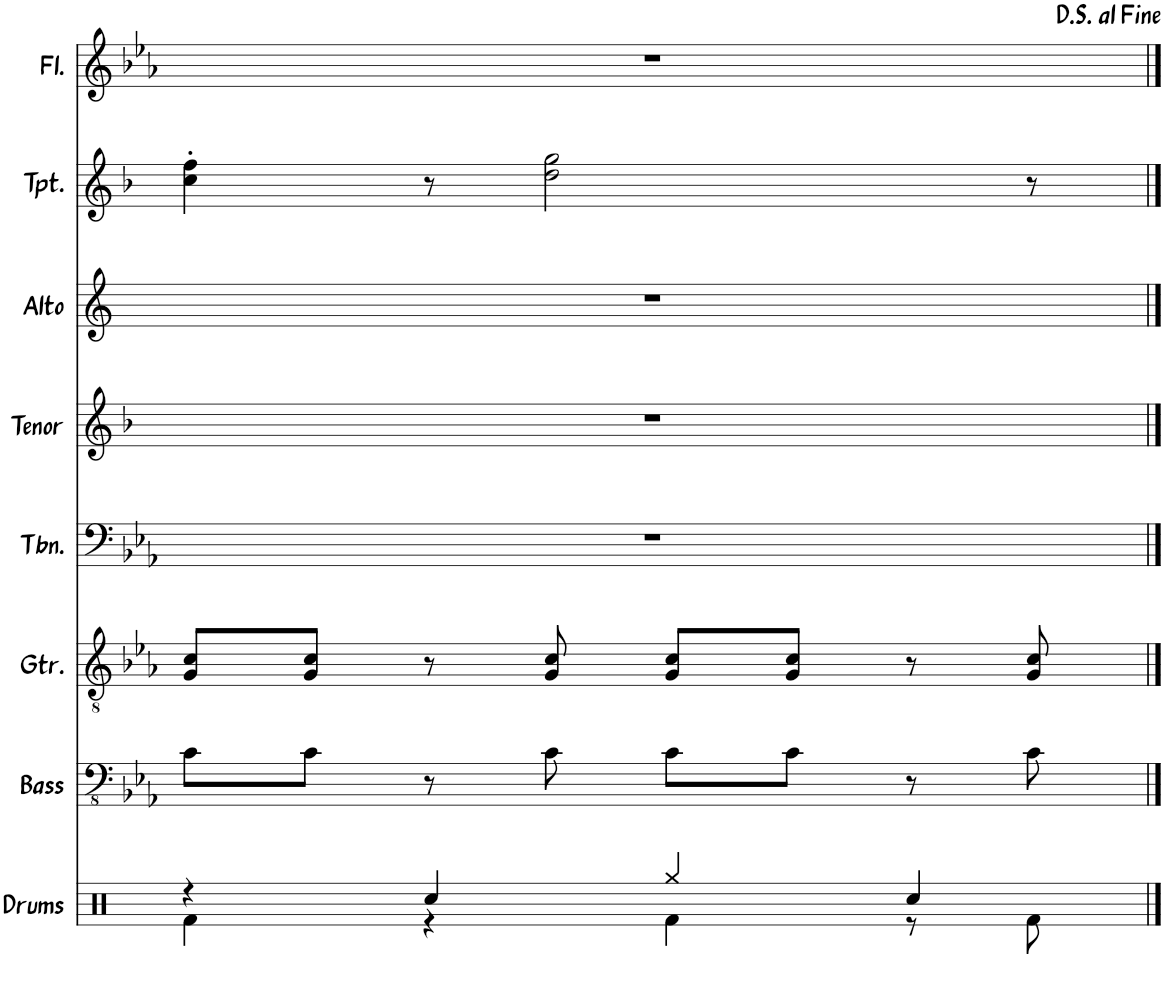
**kern	**kern	**kern	**kern	**kern	**kern	**kern	**kern
*part8	*part7	*part6	*part5	*part4	*part3	*part2	*part1
*staff8	*staff7	*staff6	*staff5	*staff4	*staff3	*staff2	*staff1
*I"Drums	*I"Bass	*I"Guitar	*I"Trombone	*I"Tenor Sax	*I"Alto Sax	*I"Trumpet	*I"Flute
*I'Drums	*I'Bass	*I'Gtr.	*I'Tbn.	*I'Tenor	*I'Alto	*I'Tpt.	*I'Fl.
!!LO:PB:g=z
*clefX	*clefFv4	*clefGv2	*clefF4	*clefG2	*clefG2	*clefG2	*clefG2
*	*	*	*	*Trd8c14	*Trd5c9	*Trd1c2	*
*k[]	*k[b-e-a-]	*k[b-e-a-]	*k[b-e-a-]	*k[b-]	*k[]	*k[b-]	*k[b-e-a-]
*M4/4	*M4/4	*M4/4	*M4/4	*M4/4	*M4/4	*M4/4	*M4/4
=29	=29	=29	=29	=29	=29	=29	=29
*^	*	*	*	*	*	*	*
4r	4Rf\	8C\L	8G/ 8c/L	1r	1r	1r	4cc\' 4ff\'	1r
.	.	8C\J	8G/ 8c/J	.	.	.	.	.
4Rcc/	4r	8r	8r	.	.	.	8r	.
.	.	8C\	8G/ 8c/	.	.	.	2dd\ 2gg\	.
4Rgg/	4Rf\	8C\L	8G/ 8c/L	.	.	.	.	.
.	.	8C\J	8G/ 8c/J	.	.	.	.	.
4Rcc/	8r	8r	8r	.	.	.	.	.
.	8Rf\	8C\	8G/ 8c/	.	.	.	8r	.
*v	*v	*	*	*	*	*	*	*
==	==	==	==	==	==	==	==
*-	*-	*-	*-	*-	*-	*-	*-
